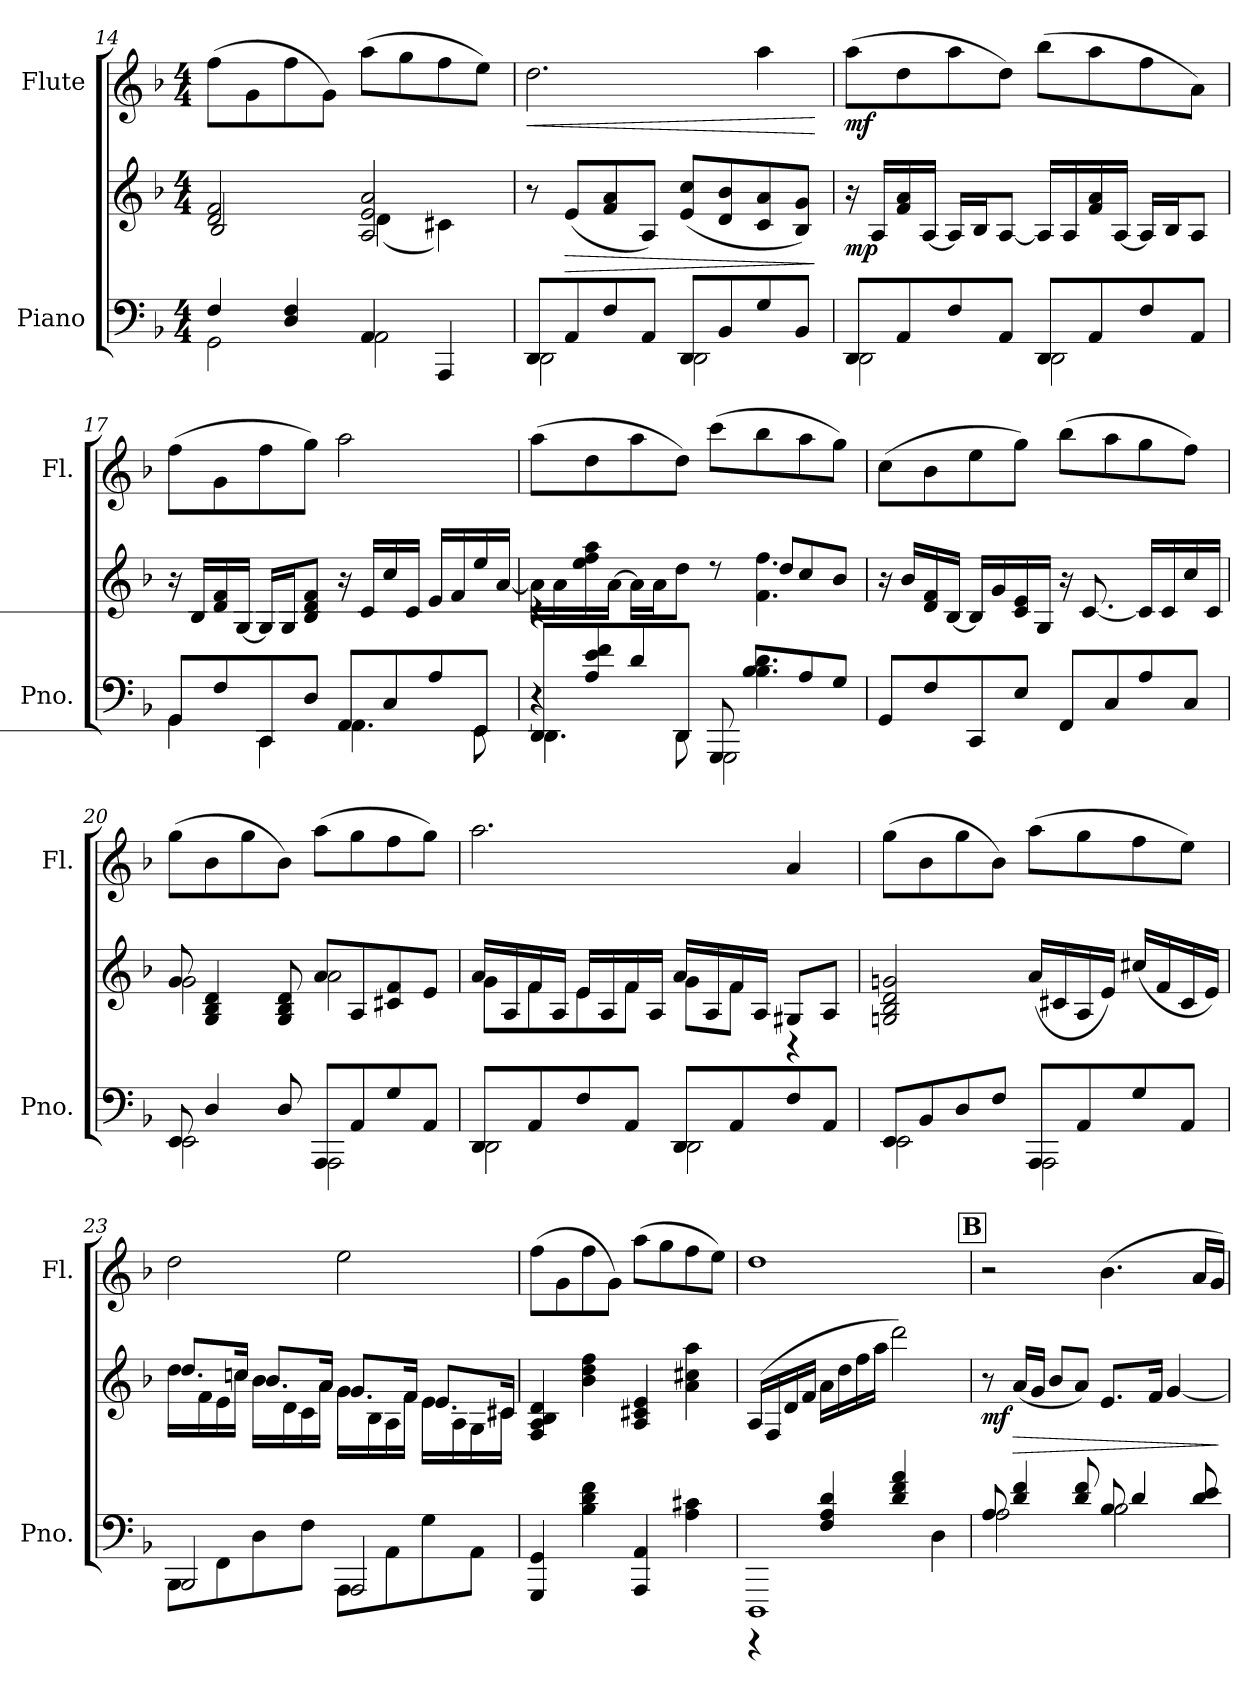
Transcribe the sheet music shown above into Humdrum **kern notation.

**kern	**kern	**dynam	**kern	**dynam
*part2	*part2	*part2	*part1	*part1
*staff3	*staff2	*staff2/3	*staff1	*staff1
*I"Piano	*	*	*I"Flute	*
*I'Pno.	*	*	*I'Fl.	*
*clefF4	*clefG2	*	*clefG2	*
*k[b-]	*k[b-]	*	*k[b-]	*
*M4/4	*M4/4	*	*M4/4	*
=14	=14	=14	=14	=14
*^	*^	*	*	*
4F/	2GG\	2d/ 2f/	2B-/	.	(>8ff\L	.
.	.	.	.	.	8g\	.
4D/ 4F/	.	.	.	.	8ff\	.
.	.	.	.	.	8g\J)	.
4AA/	2AA\	2A/ 2e/ 2a/	(<4d\	.	(>8aa\L	.
.	.	.	.	.	8gg\	.
4AAA/	.	.	4c#X\)	.	8ff\	.
.	.	.	.	.	8ee\J)	.
*	*	*v	*v	*	*	*
!!LO:LB:g=z
=15	=15	=15	=15	=15	=15
!	!	!	!	!	!LO:HP:b
8DD/L	2DD\	8r	.	2.dd\	<
!	!	!	!LO:HP:b	!	!
8AA/	.	(<8e/L	>	.	.
8F/	.	8f/ 8a/	.	.	.
8AA/J	.	8A/J)	.	.	.
8DD/L	2DD\	(<8e/ 8cc/L	.	.	.
8BB-/	.	8d/ 8b-/	.	.	.
8G/	.	8c/ 8a/	.	4aa\	.
8BB-/J	.	8B-/ 8g/J)	.	.	.
*v	*v	*	*	*	*
.	.	]	.	[
=16	=16	=16	=16	=16
*^	*	*	*	*
!	!	!	!LO:DY:b	!	!LO:DY:b
8DD/L	2DD\	16r	mp	(>8aa\L	mf
.	.	16A/LL	.	.	.
8AA/	.	16f/ 16a/	.	8dd\	.
.	.	[16A/JJ	.	.	.
8F/	.	16A/LL]	.	8aa\	.
.	.	16B-/J	.	.	.
8AA/J	.	[8A/J	.	8dd\J)	.
8DD/L	2DD\	16A/LL]	.	(>8bb-\L	.
.	.	16A/	.	.	.
8AA/	.	16f/ 16a/	.	8aa\	.
.	.	[16A/JJ	.	.	.
8F/	.	16A/LL]	.	8ff\	.
.	.	16B-/J	.	.	.
8AA/J	.	8A/J	.	8a\J)	.
!!LO:LB:g=z
=17	=17	=17	=17	=17	=17
8GG/L	4GG\	16r	.	(>8ff\L	.
.	.	16B-/LL	.	.	.
8F/	.	16d/ 16f/	.	8g\	.
.	.	[16G/JJ	.	.	.
8CC/	4CC\	16G/LL]	.	8ff\	.
.	.	16G/J	.	.	.
8D/J	.	8B-/ 8d/ 8f/J	.	8gg\J)	.
8FF/L	4.FF\	16r	.	2aa\	.
.	.	16c/LL	.	.	.
8C/	.	16cc/	.	.	.
.	.	16c/JJ	.	.	.
8A/	.	16e/LL	.	.	.
.	.	16f/	.	.	.
8EE/J	8EE\	16ee/	.	.	.
.	.	[16a/JJ	.	.	.
=18	=18	=18	=18	=18	=18
*	*^	*^	*	*	*
!	!	!LO:N:vis=2.	!	!LO:N:vis=2.	!	!	!
8DD/L	4.DD\	8%5r	16a\LL]	8%5r	.	(>8aa\L	.
.	.	.	16a\	.	.	.	.
8A/ 8e/ 8f/	.	.	16ee\ 16ff\ 16aa\	.	.	8dd\	.
.	.	.	[16a\JJ	.	.	.	.
8d/	.	.	16a\LL]	.	.	8aa\	.
.	.	.	16a\J	.	.	.	.
8DD/J	8DD\	.	8dd\J	.	.	8dd\J)	.
8GGG/	2GGG\	.	8r	.	.	(>8ccc\L	.
4.B-\ 4.d\	.	8B-/L	4.f\ 4.ff\	8dd/L	.	8bb-\	.
.	.	8A/	.	8cc/	.	8aa\	.
.	.	8G/J	.	8b-/J	.	8gg\J)	.
*v	*v	*v	*	*	*	*	*
*	*v	*v	*	*	*
!!LO:LB:g=z
=19	=19	=19	=19	=19
8GG/L	16r	.	(>8cc\L	.
.	16b-/LL	.	.	.
8F/	16d/ 16f/	.	8b-\	.
.	[16B-/JJ	.	.	.
8CC/	16B-/LL]	.	8ee\	.
.	16g/	.	.	.
8E/J	16c/ 16e/	.	8gg\J)	.
.	16G/JJ	.	.	.
8FF/L	16r	.	(>8bb-\L	.
.	[8.c/	.	.	.
8C/	.	.	8aa\	.
8A/	16c/LL]	.	8gg\	.
.	16c/	.	.	.
8C/J	16cc/	.	8ff\J)	.
.	16c/JJ	.	.	.
=20	=20	=20	=20	=20
*^	*^	*	*	*
8EE/	2EE\	8g/	2g\	.	(>8gg\L	.
4D/	.	4G/ 4B-/ 4d/	.	.	8b-\	.
.	.	.	.	.	8gg\	.
8D/	.	8G/ 8B-/ 8d/	.	.	8b-\J)	.
8AAA/L	2AAA\	8a/L	2a\	.	(>8aa\L	.
8AA/	.	8A/	.	.	8gg\	.
8G/	.	8c#X/ 8f/	.	.	8ff\	.
8AA/J	.	8e/J	.	.	8gg\J)	.
!!LO:PB:g=z
=21	=21	=21	=21	=21	=21	=21
8DD/L	2DD\	16a/LL	8g\L	.	2.aa\	.
.	.	16A/	.	.	.	.
8AA/	.	16f/	8f\	.	.	.
.	.	16A/JJ	.	.	.	.
8F/	.	16e/LL	8e\	.	.	.
.	.	16A/	.	.	.	.
8AA/J	.	16f/	8f\J	.	.	.
.	.	16A/JJ	.	.	.	.
8DD/L	2DD\	16a/LL	8g\L	.	.	.
.	.	16A/	.	.	.	.
8AA/	.	16f/	8f\J	.	.	.
.	.	16A/JJ	.	.	.	.
8F/	.	8G#X/L	4r	.	4a/	.
8AA/J	.	8A/J	.	.	.	.
*	*	*v	*v	*	*	*
=22	=22	=22	=22	=22	=22
8EE/L	2EE\	2Gn/ 2B-/ 2d/ 2gn/	.	(>8gg\L	.
8BB-/	.	.	.	8b-\	.
8D/	.	.	.	8gg\	.
8F/J	.	.	.	8b-\J)	.
8AAA/L	2AAA\	(<16a/LL	.	(>8aa\L	.
.	.	16c#X/	.	.	.
8AA/	.	16A/	.	8gg\	.
.	.	16e/JJ)	.	.	.
8G/	.	(<16cc#X/LL	.	8ff\	.
.	.	16f/	.	.	.
8AA/J	.	16c#/	.	8ee\J)	.
.	.	16e/JJ)	.	.	.
!!LO:LB:g=z
=23	=23	=23	=23	=23	=23
*	*	*^	*	*	*
8BBB-\L	2BBB-/	16dd\LL	8.dd/L	.	2dd\	.
.	.	16f\	.	.	.	.
8FF\	.	16e\	.	.	.	.
.	.	16ccn\JJ	16cc/Jk	.	.	.
8D\	.	16b-\LL	8.b-/L	.	.	.
.	.	16d\	.	.	.	.
8F\J	.	16c\	.	.	.	.
.	.	16a\JJ	16a/Jk	.	.	.
8AAA\L	2AAA/	16g\LL	8.g/L	.	2ee\	.
.	.	16B-\	.	.	.	.
8AA\	.	16A\	.	.	.	.
.	.	16f\JJ	16f/Jk	.	.	.
8G\	.	16e\LL	8.e/L	.	.	.
.	.	16A\	.	.	.	.
8AA\J	.	16G\	.	.	.	.
.	.	16c#X\JJ	16c#/Jk	.	.	.
*v	*v	*	*	*	*	*
*	*v	*v	*	*	*
=24	=24	=24	=24	=24
4GGG/ 4GG/	4F/ 4A/ 4B-/ 4d/	.	(>8ff\L	.
.	.	.	8g\	.
4B-\ 4d\ 4f\	4b-\ 4dd\ 4ff\	.	8ff\	.
.	.	.	8g\J)	.
4AAA/ 4AA/	4A/ 4c#X/ 4e/	.	(>8aa\L	.
.	.	.	8gg\	.
4A\ 4c#X\	4a\ 4cc#X\ 4aa\	.	8ff\	.
.	.	.	8ee\J)	.
!!LO:LB:g=z
=25	=25	=25	=25	=25
*^	*	*	*	*
1DDD	4r	(>16A/LL	.	1dd	.
.	.	16F/	.	.	.
.	.	16d/	.	.	.
.	.	16f/JJ	.	.	.
.	4F/ 4A/ 4d/	16a\LL	.	.	.
.	.	16dd\	.	.	.
.	.	16ff\	.	.	.
.	.	16aa\JJ	.	.	.
.	4d/ 4f/ 4a/	2ddd\)	.	.	.
.	4D\	.	.	.	.
!!LO:REH:place=s1:a:B:fs=14:t=B
=26	=26	=26	=26	=26	=26
!	!	!	!LO:DY:b	!	!
8A/	2A\	8r	mf	2r	.
!	!	!	!LO:HP:b	!	!
4d/ 4f/	.	(<16a/LL	>	.	.
.	.	16g/JJ	.	.	.
.	.	8b-/L	.	.	.
8d/ 8f/	.	8a/J)	.	.	.
8B-/	2B-\	8.e/L	.	(>4.b-\	.
4d/	.	.	.	.	.
.	.	16f/Jk	.	.	.
.	.	[4g/	.	.	.
8d/ 8e/	.	.	.	16a/LL	.
.	.	.	.	16g/JJ)	.
*v	*v	*	*	*	*
.	.	]	.	.
=	=	=	=	=
*-	*-	*-	*-	*-
